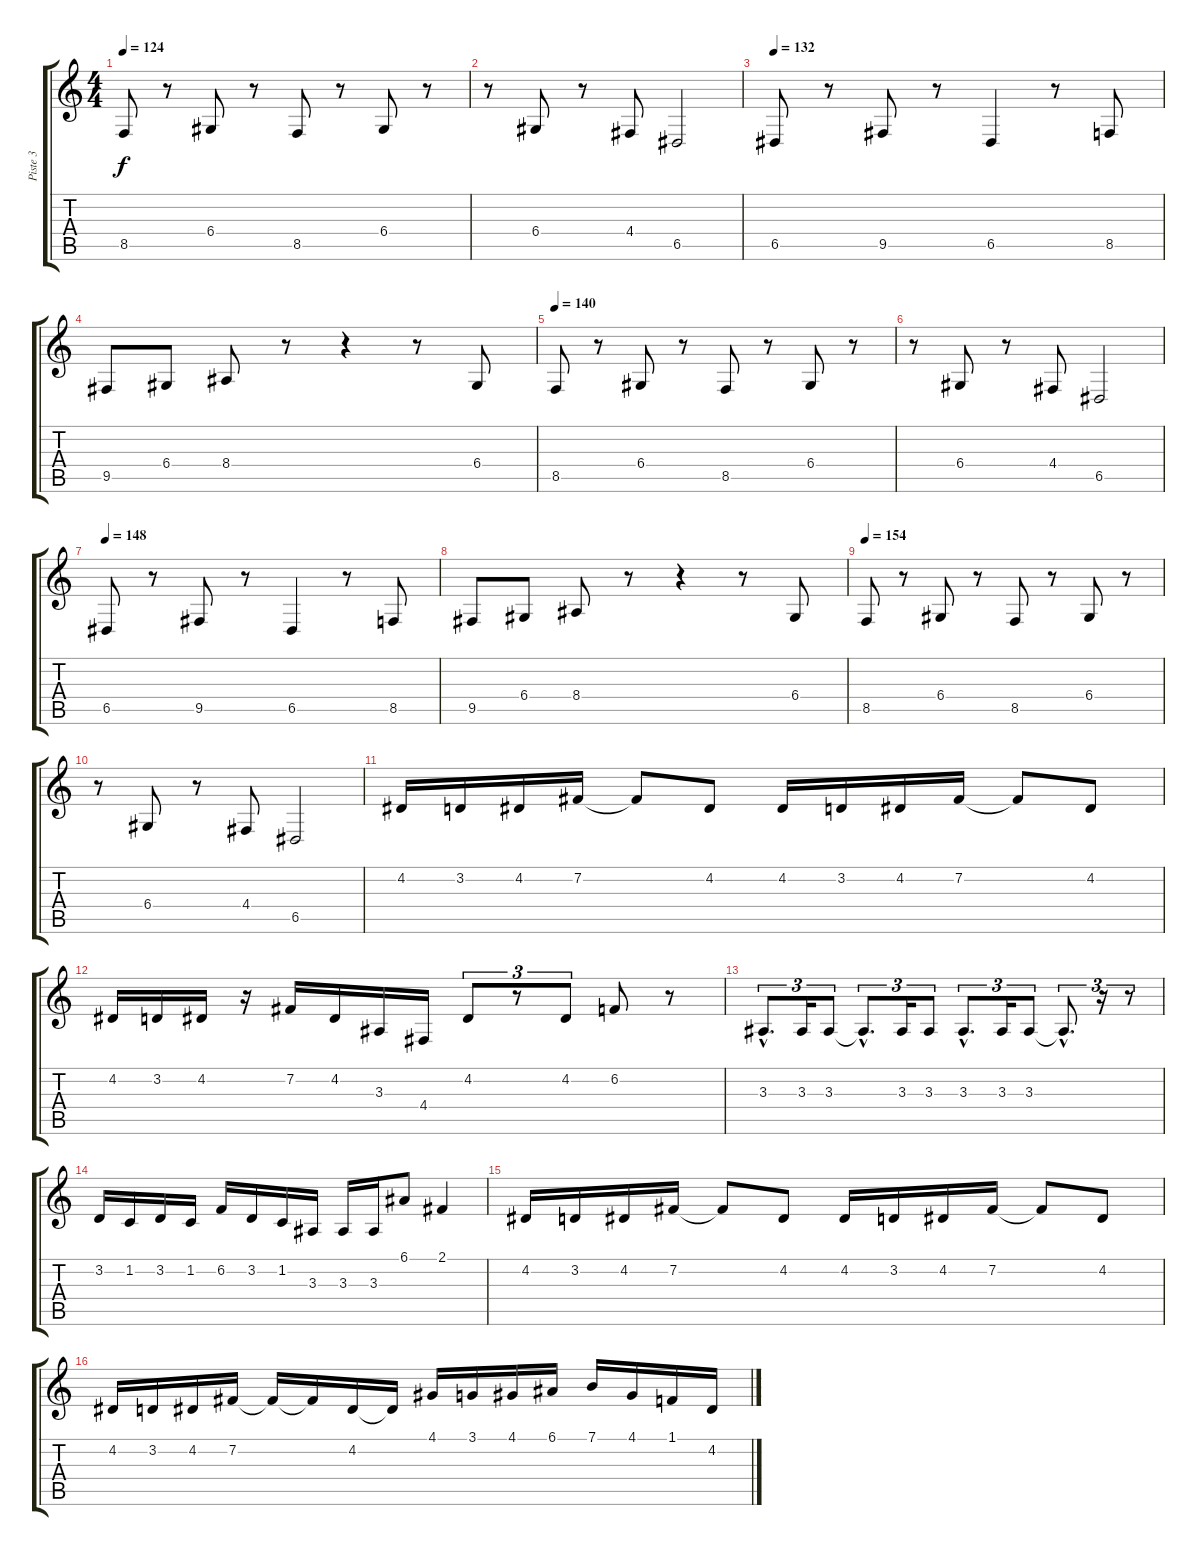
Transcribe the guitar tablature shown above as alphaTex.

\track ("Piste 3" "Piste 3") {instrument baritonesax}
\staff {score tabs}
\tuning (E4 B3 G3 D3 A2 E2) {hide}
\ts (4 4)
\tempo 124
\clef g2
\ks c
8.5.8{dy f} r.8 6.4.8 r.8 8.5.8 r.8 6.4.8 r.8 |
r.8 6.4.8 r.8 4.4.8 6.5.2 |
\tempo 132
6.5.8 r.8 9.5.8 r.8 6.5.4 r.8 8.5.8 |
9.5.8 6.4.8 8.4.8 r.8 r.4 r.8 6.4.8 |
\tempo 140
8.5.8 r.8 6.4.8 r.8 8.5.8 r.8 6.4.8 r.8 |
r.8 6.4.8 r.8 4.4.8 6.5.2 |
\tempo 136
\tempo 148
6.5.8 r.8 9.5.8 r.8 6.5.4 r.8 8.5.8 |
9.5.8 6.4.8 8.4.8 r.8 r.4 r.8 6.4.8 |
\tempo 144
\tempo 154
8.5.8 r.8 6.4.8 r.8 8.5.8 r.8 6.4.8 r.8 |
r.8 6.4.8 r.8 4.4.8 6.5.2 |
4.2.16 3.2.16 4.2.16 7.2.16 7.2{t}.8 4.2.8 4.2.16 3.2.16 4.2.16 7.2.16 7.2{t}.8 4.2.8 |
4.2.16 3.2.16 4.2.16 r.16 7.2.16 4.2.16 3.3.16 4.4.16 4.2.8{tu (3 2)} r.8{tu (3 2)} 4.2.8{tu (3 2)} 6.2.8 r.8 |
3.3{hac}.8{d tu (3 2)} 3.3.16{tu (3 2)} 3.3.8{tu (3 2)} 3.3{hac t}.8{d tu (3 2)} 3.3.16{tu (3 2)} 3.3.8{tu (3 2)} 3.3{hac}.8{d tu (3 2)} 3.3.16{tu (3 2)} 3.3.8{tu (3 2)} 3.3{hac t}.8{d tu (3 2)} r.16{tu (3 2)} r.8{tu (3 2)} |
3.2.16 1.2.16 3.2.16 1.2.16 6.2.16 3.2.16 1.2.16 3.3.16 3.3.16 3.3.16 6.1.8 2.1.4 |
4.2.16 3.2.16 4.2.16 7.2.16 7.2{t}.8 4.2.8 4.2.16 3.2.16 4.2.16 7.2.16 7.2{t}.8 4.2.8 |
4.2.16 3.2.16 4.2.16 7.2.16 7.2{t}.16 7.2{t}.16 4.2.16 4.2{t}.16 4.1.16 3.1.16 4.1.16 6.1.16 7.1.16 4.1.16 1.1.16 4.2.16
